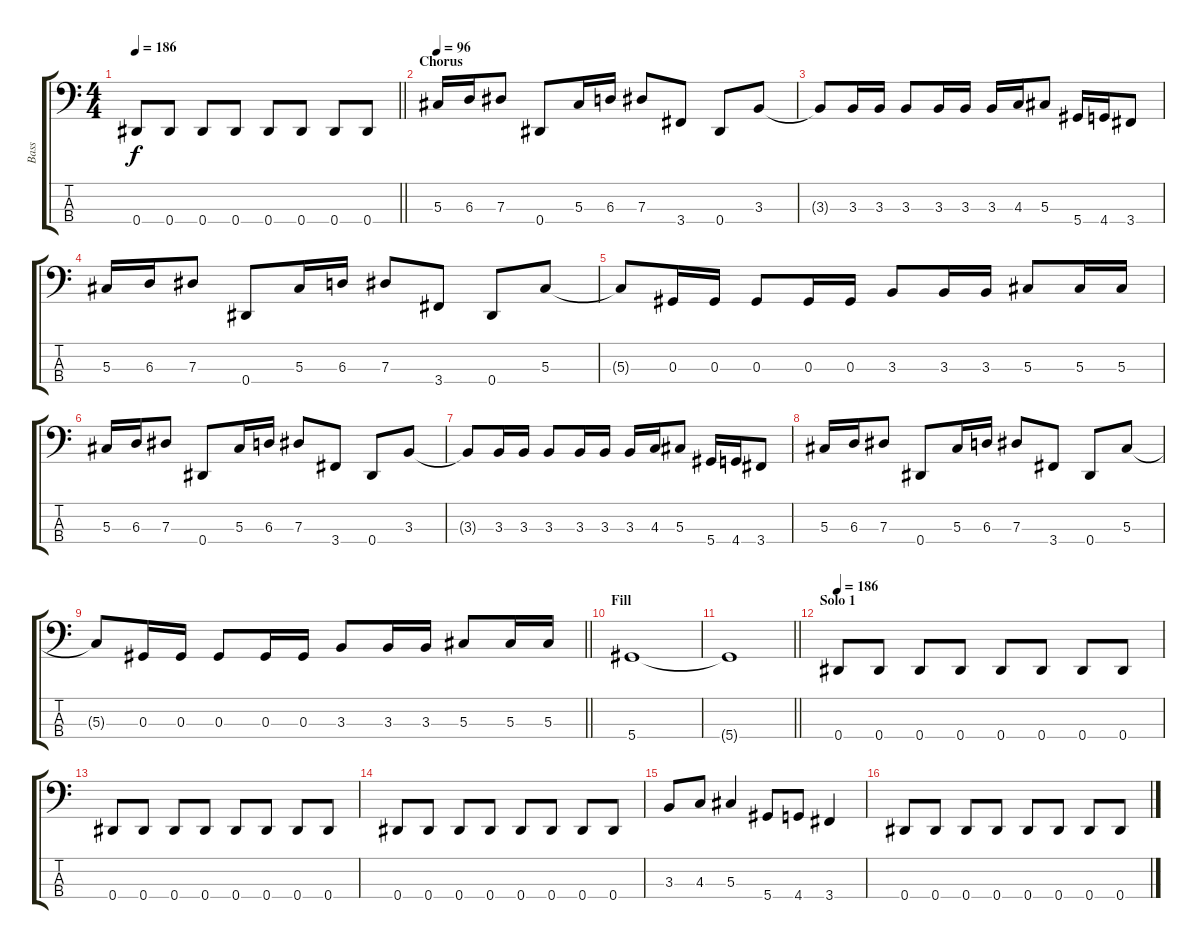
\track ("Bass" "Bass") {instrument electricbassfinger}
\staff {score tabs}
\tuning (Gb2 Db2 Ab1 Eb1) {hide}
\ts (4 4)
\tempo 186
\clef f4
\barLineRight lightlight
\ks c
0.4.8{dy f} 0.4.8 0.4.8 0.4.8 0.4.8 0.4.8 0.4.8 0.4.8 |
\section ("" "Chorus")
\tempo 96
5.3.16 6.3.16 7.3.8 0.4.8 5.3.16 6.3.16 7.3.8 3.4.8 0.4.8 3.3.8 |
3.3{t}.8 3.3.16 3.3.16 3.3.8 3.3.16 3.3.16 3.3.16 4.3.16 5.3.8 5.4.16 4.4.16 3.4.8 |
5.3.16 6.3.16 7.3.8 0.4.8 5.3.16 6.3.16 7.3.8 3.4.8 0.4.8 5.3.8 |
5.3{t}.8 0.3.16 0.3.16 0.3.8 0.3.16 0.3.16 3.3.8 3.3.16 3.3.16 5.3.8 5.3.16 5.3.16 |
5.3.16 6.3.16 7.3.8 0.4.8 5.3.16 6.3.16 7.3.8 3.4.8 0.4.8 3.3.8 |
3.3{t}.8 3.3.16 3.3.16 3.3.8 3.3.16 3.3.16 3.3.16 4.3.16 5.3.8 5.4.16 4.4.16 3.4.8 |
5.3.16 6.3.16 7.3.8 0.4.8 5.3.16 6.3.16 7.3.8 3.4.8 0.4.8 5.3.8 |
\barLineRight lightlight
5.3{t}.8 0.3.16 0.3.16 0.3.8 0.3.16 0.3.16 3.3.8 3.3.16 3.3.16 5.3.8 5.3.16 5.3.16 |
\section ("" "Fill")
5.4.1 |
\barLineRight lightlight
5.4{t}.1 |
\section ("" "Solo 1")
\tempo 186
0.4.8 0.4.8 0.4.8 0.4.8 0.4.8 0.4.8 0.4.8 0.4.8 |
0.4.8 0.4.8 0.4.8 0.4.8 0.4.8 0.4.8 0.4.8 0.4.8 |
0.4.8 0.4.8 0.4.8 0.4.8 0.4.8 0.4.8 0.4.8 0.4.8 |
3.3.8 4.3.8 5.3.4 5.4.8 4.4.8 3.4.4 |
0.4.8 0.4.8 0.4.8 0.4.8 0.4.8 0.4.8 0.4.8 0.4.8
